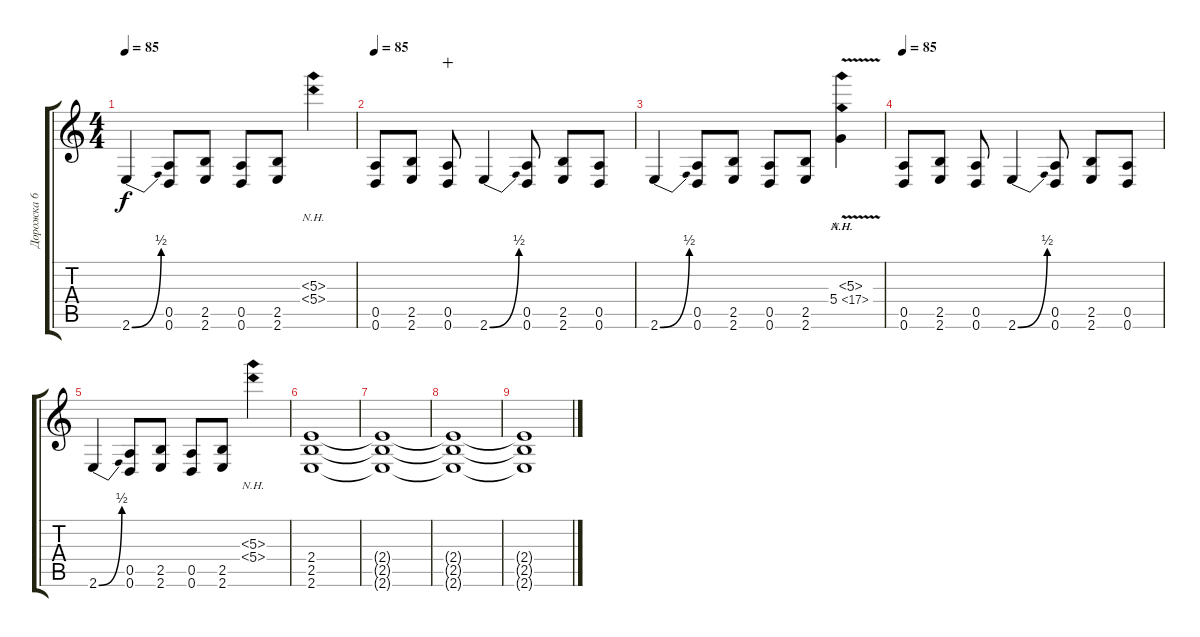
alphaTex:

\track ("Дорожка 6" "Дорожка 6") {instrument distortionguitar}
\staff {score tabs}
\tuning (E4 B3 G3 D3 A2 D2) {hide}
\ts (4 4)
\tempo 85
\clef g2
\ks c
2.6{be (bend 0 0 60 2)}.4{dy f} (0.5 0.6).8 (2.5 2.6).8 (0.5 0.6).8 (2.5 2.6).8 (5.3{nh} 5.4{nh}).4 |
\tempo 85
(0.5 0.6).8 (2.5 2.6).8 (0.5 0.6).8{wahc} 2.6{be (bend 0 0 60 2)}.4 (0.5 0.6).8 (2.5 2.6).8 (0.5 0.6).8 |
2.6{be (bend 0 0 60 2)}.4 (0.5 0.6).8 (2.5 2.6).8 (0.5 0.6).8 (2.5 2.6).8 (5.3{nh v} 5.4{ah 12 v}).4 |
\tempo 85
(0.5 0.6).8 (2.5 2.6).8 (0.5 0.6).8 2.6{be (bend 0 0 60 2)}.4 (0.5 0.6).8 (2.5 2.6).8 (0.5 0.6).8 |
2.6{be (bend 0 0 60 2)}.4 (0.5 0.6).8 (2.5 2.6).8 (0.5 0.6).8 (2.5 2.6).8 (5.3{nh} 5.4{nh}).4 |
(2.4 2.5 2.6).1 |
(2.4{t} 2.5{t} 2.6{t}).1 |
(2.4{t} 2.5{t} 2.6{t}).1 |
(2.4{t} 2.5{t} 2.6{t}).1
